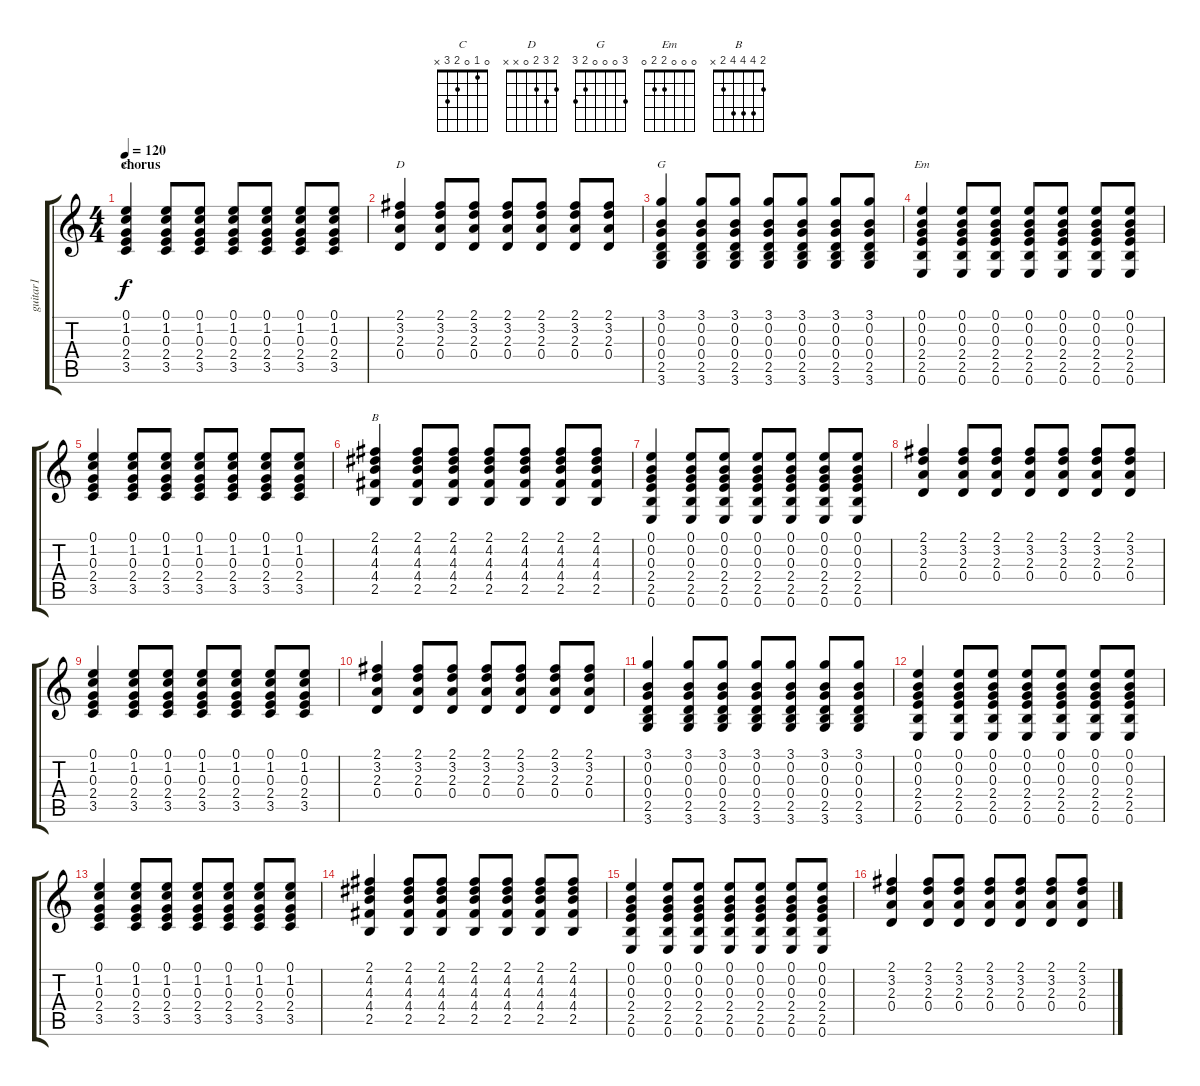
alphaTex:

\track ("guitar1" "guitar1") {instrument overdrivenguitar}
\staff {score tabs}
\tuning (E4 B3 G3 D3 A2 E2) {hide}
\chord ("C" 0 1 0 2 3 x)
\chord ("D" 2 3 2 0 x x)
\chord ("G" 3 0 0 0 2 3)
\chord ("Em" 0 0 0 2 2 0)
\chord ("B" 2 4 4 4 2 x)
\ts (4 4)
\section ("" "chorus")
\tempo 120
\clef g2
\ks c
(0.1 1.2 0.3 2.4 3.5).4{ch "C" dy f} (0.1 1.2 0.3 2.4 3.5).8 (0.1 1.2 0.3 2.4 3.5).8 (0.1 1.2 0.3 2.4 3.5).8 (0.1 1.2 0.3 2.4 3.5).8 (0.1 1.2 0.3 2.4 3.5).8 (0.1 1.2 0.3 2.4 3.5).8 |
(2.1 3.2 2.3 0.4).4{ch "D"} (2.1 3.2 2.3 0.4).8 (2.1 3.2 2.3 0.4).8 (2.1 3.2 2.3 0.4).8 (2.1 3.2 2.3 0.4).8 (2.1 3.2 2.3 0.4).8 (2.1 3.2 2.3 0.4).8 |
(3.1 0.2 0.3 0.4 2.5 3.6).4{ch "G"} (3.1 0.2 0.3 0.4 2.5 3.6).8 (3.1 0.2 0.3 0.4 2.5 3.6).8 (3.1 0.2 0.3 0.4 2.5 3.6).8 (3.1 0.2 0.3 0.4 2.5 3.6).8 (3.1 0.2 0.3 0.4 2.5 3.6).8 (3.1 0.2 0.3 0.4 2.5 3.6).8 |
(0.1 0.2 0.3 2.4 2.5 0.6).4{ch "Em"} (0.1 0.2 0.3 2.4 2.5 0.6).8 (0.1 0.2 0.3 2.4 2.5 0.6).8 (0.1 0.2 0.3 2.4 2.5 0.6).8 (0.1 0.2 0.3 2.4 2.5 0.6).8 (0.1 0.2 0.3 2.4 2.5 0.6).8 (0.1 0.2 0.3 2.4 2.5 0.6).8 |
(0.1 1.2 0.3 2.4 3.5).4 (0.1 1.2 0.3 2.4 3.5).8 (0.1 1.2 0.3 2.4 3.5).8 (0.1 1.2 0.3 2.4 3.5).8 (0.1 1.2 0.3 2.4 3.5).8 (0.1 1.2 0.3 2.4 3.5).8 (0.1 1.2 0.3 2.4 3.5).8 |
(2.1 4.2 4.3 4.4 2.5).4{ch "B"} (2.1 4.2 4.3 4.4 2.5).8 (2.1 4.2 4.3 4.4 2.5).8 (2.1 4.2 4.3 4.4 2.5).8 (2.1 4.2 4.3 4.4 2.5).8 (2.1 4.2 4.3 4.4 2.5).8 (2.1 4.2 4.3 4.4 2.5).8 |
(0.1 0.2 0.3 2.4 2.5 0.6).4 (0.1 0.2 0.3 2.4 2.5 0.6).8 (0.1 0.2 0.3 2.4 2.5 0.6).8 (0.1 0.2 0.3 2.4 2.5 0.6).8 (0.1 0.2 0.3 2.4 2.5 0.6).8 (0.1 0.2 0.3 2.4 2.5 0.6).8 (0.1 0.2 0.3 2.4 2.5 0.6).8 |
(2.1 3.2 2.3 0.4).4 (2.1 3.2 2.3 0.4).8 (2.1 3.2 2.3 0.4).8 (2.1 3.2 2.3 0.4).8 (2.1 3.2 2.3 0.4).8 (2.1 3.2 2.3 0.4).8 (2.1 3.2 2.3 0.4).8 |
(0.1 1.2 0.3 2.4 3.5).4 (0.1 1.2 0.3 2.4 3.5).8 (0.1 1.2 0.3 2.4 3.5).8 (0.1 1.2 0.3 2.4 3.5).8 (0.1 1.2 0.3 2.4 3.5).8 (0.1 1.2 0.3 2.4 3.5).8 (0.1 1.2 0.3 2.4 3.5).8 |
(2.1 3.2 2.3 0.4).4 (2.1 3.2 2.3 0.4).8 (2.1 3.2 2.3 0.4).8 (2.1 3.2 2.3 0.4).8 (2.1 3.2 2.3 0.4).8 (2.1 3.2 2.3 0.4).8 (2.1 3.2 2.3 0.4).8 |
(3.1 0.2 0.3 0.4 2.5 3.6).4 (3.1 0.2 0.3 0.4 2.5 3.6).8 (3.1 0.2 0.3 0.4 2.5 3.6).8 (3.1 0.2 0.3 0.4 2.5 3.6).8 (3.1 0.2 0.3 0.4 2.5 3.6).8 (3.1 0.2 0.3 0.4 2.5 3.6).8 (3.1 0.2 0.3 0.4 2.5 3.6).8 |
(0.1 0.2 0.3 2.4 2.5 0.6).4 (0.1 0.2 0.3 2.4 2.5 0.6).8 (0.1 0.2 0.3 2.4 2.5 0.6).8 (0.1 0.2 0.3 2.4 2.5 0.6).8 (0.1 0.2 0.3 2.4 2.5 0.6).8 (0.1 0.2 0.3 2.4 2.5 0.6).8 (0.1 0.2 0.3 2.4 2.5 0.6).8 |
(0.1 1.2 0.3 2.4 3.5).4 (0.1 1.2 0.3 2.4 3.5).8 (0.1 1.2 0.3 2.4 3.5).8 (0.1 1.2 0.3 2.4 3.5).8 (0.1 1.2 0.3 2.4 3.5).8 (0.1 1.2 0.3 2.4 3.5).8 (0.1 1.2 0.3 2.4 3.5).8 |
(2.1 4.2 4.3 4.4 2.5).4 (2.1 4.2 4.3 4.4 2.5).8 (2.1 4.2 4.3 4.4 2.5).8 (2.1 4.2 4.3 4.4 2.5).8 (2.1 4.2 4.3 4.4 2.5).8 (2.1 4.2 4.3 4.4 2.5).8 (2.1 4.2 4.3 4.4 2.5).8 |
(0.1 0.2 0.3 2.4 2.5 0.6).4 (0.1 0.2 0.3 2.4 2.5 0.6).8 (0.1 0.2 0.3 2.4 2.5 0.6).8 (0.1 0.2 0.3 2.4 2.5 0.6).8 (0.1 0.2 0.3 2.4 2.5 0.6).8 (0.1 0.2 0.3 2.4 2.5 0.6).8 (0.1 0.2 0.3 2.4 2.5 0.6).8 |
(2.1 3.2 2.3 0.4).4 (2.1 3.2 2.3 0.4).8 (2.1 3.2 2.3 0.4).8 (2.1 3.2 2.3 0.4).8 (2.1 3.2 2.3 0.4).8 (2.1 3.2 2.3 0.4).8 (2.1 3.2 2.3 0.4).8
